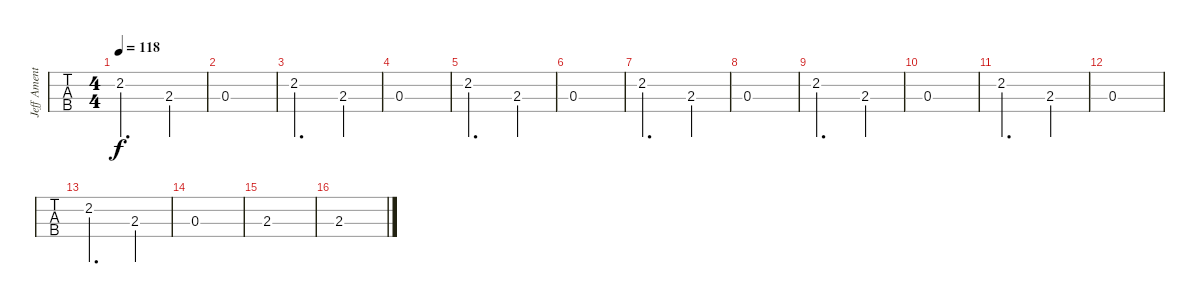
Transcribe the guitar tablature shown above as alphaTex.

\track ("Jeff Ament" "Jeff Ament") {instrument electricbassfinger}
\staff {tabs}
\tuning (G2 D2 A1 E1) {hide}
\ts (4 4)
\tempo 118
\clef f4
\ks c
2.2.2{d dy f} 2.3.4 |
0.3.1 |
2.2.2{d} 2.3.4 |
0.3.1 |
2.2.2{d} 2.3.4 |
0.3.1 |
2.2.2{d} 2.3.4 |
0.3.1 |
2.2.2{d} 2.3.4 |
0.3.1 |
2.2.2{d} 2.3.4 |
0.3.1 |
2.2.2{d} 2.3.4 |
0.3.1 |
2.3.1 |
2.3.1
